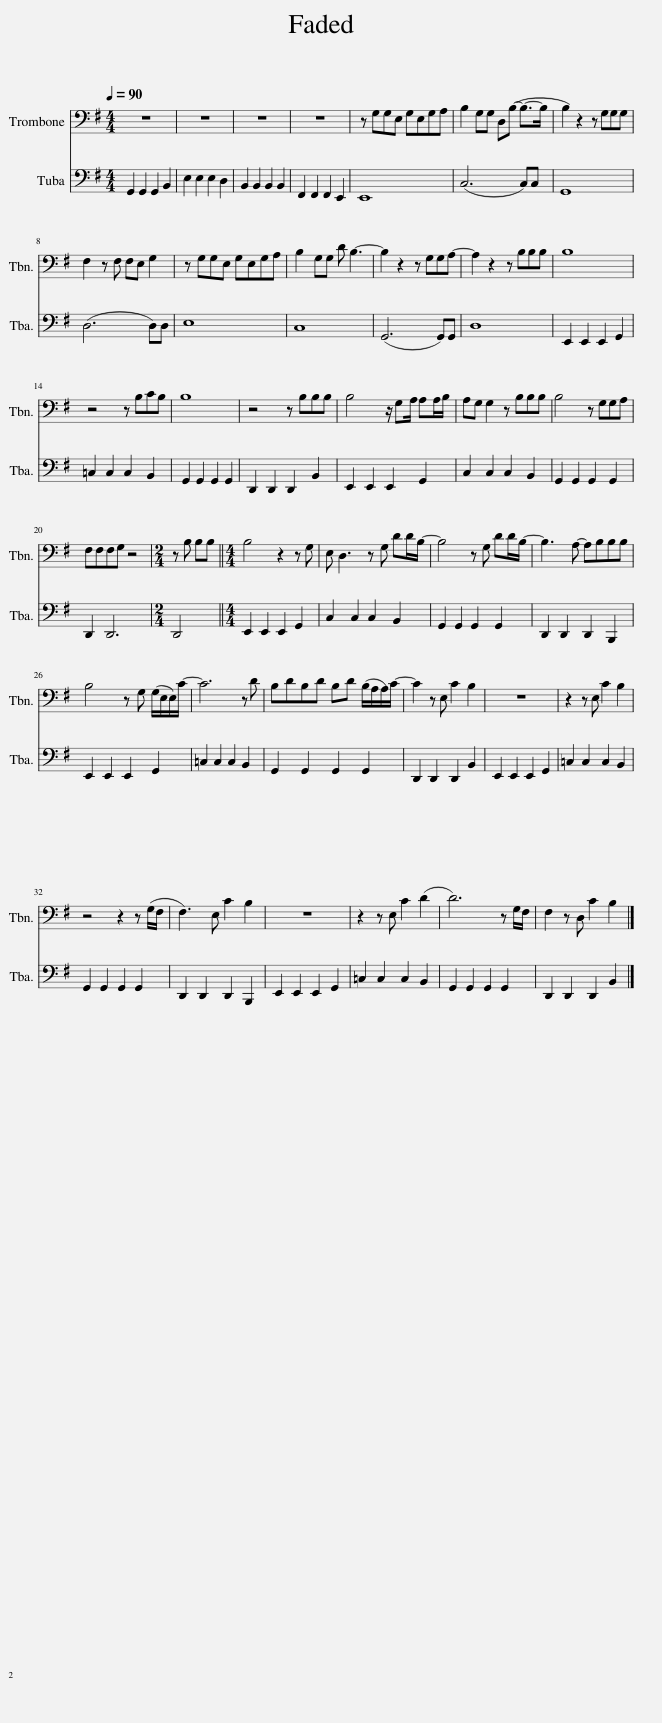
X:1
%%score 1 2
L:1/8
Q:1/4=90
M:4/4
I:linebreak $
K:G
V:1 bass
V:2 bass
V:1
 z8 | z8 | z8 | z8 | z G,G,E, G,E,G,A, | %5
 B,2 G,G, D,B,- B,->B,- | B,2 z2 z G,G,G, |$ F,2 z F, F,E, G,2 | z G,G,E, G,E,G,A, | B,2 G,G, D B,3- | %10
 B,2 z2 z G,G,A,- | A,2 z2 z B,B,B, | B,8 |$ z4 z B,CB, | B,8 | %15
 z4 z B,B,B, | B,4 z/ G,A,/ A,A,/B,/ | A,G, G,2 z B,B,B, | B,4 z G,G,A, |$ F,F,F,G, z4 | %20
[M:2/4] z B, B,B, ||[M:4/4] B,4 z2 z G, | E, D,3 z G, DD/B,/- | B,4 z G, DD/B,/- | B,3 A,- A,B,B,B, |$ %25
 B,4 z G, (G,/E,/E,/)C/- | C6 z D | B,DB,D B,D (B,/A,/A,/)C/- | C2 z E, C2 B,2 | z8 | %30
 z2 z E, C2 B,2 |$ z4 z2 z (G,/F,/ | F,3) E, C2 B,2 | z8 | z2 z E, C2 (D2 | %35
 D6) z G,/F,/ | F,2 z D, C2 B,2 |] %37
V:2
 G,,2 G,,2 G,,2 B,,2 | E,2 E,2 E,2 D,2 | B,,2 B,,2 B,,2 B,,2 | F,,2 F,,2 F,,2 E,,2 | E,,8 | %5
 (C,6 C,)C, | G,,8 |$ (D,6 D,)D, | E,8 | C,8 | %10
 (G,,6 G,,)G,, | D,8 | E,,2 E,,2 E,,2 G,,2 |$ =C,2 C,2 C,2 B,,2 | G,,2 G,,2 G,,2 G,,2 | %15
 D,,2 D,,2 D,,2 B,,2 | E,,2 E,,2 E,,2 G,,2 | C,2 C,2 C,2 B,,2 | G,,2 G,,2 G,,2 G,,2 |$ D,,2 D,,6 | %20
[M:2/4] D,,4 ||[M:4/4] E,,2 E,,2 E,,2 G,,2 | C,2 C,2 C,2 B,,2 | G,,2 G,,2 G,,2 G,,2 | D,,2 D,,2 D,,2 B,,,2 |$ %25
 E,,2 E,,2 E,,2 G,,2 | =C,2 C,2 C,2 B,,2 | G,,2 G,,2 G,,2 G,,2 | D,,2 D,,2 D,,2 B,,2 | E,,2 E,,2 E,,2 G,,2 | %30
 =C,2 C,2 C,2 B,,2 |$ G,,2 G,,2 G,,2 G,,2 | D,,2 D,,2 D,,2 B,,,2 | E,,2 E,,2 E,,2 G,,2 | =C,2 C,2 C,2 B,,2 | %35
 G,,2 G,,2 G,,2 G,,2 | D,,2 D,,2 D,,2 B,,2 |] %37
